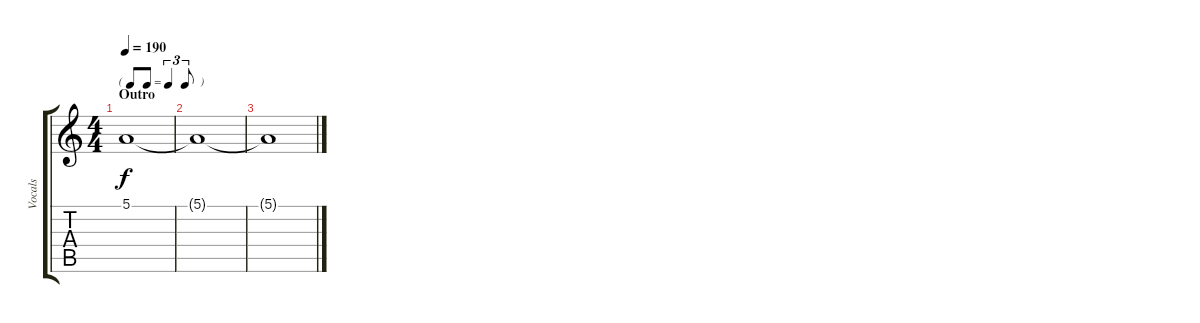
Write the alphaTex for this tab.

\track ("Vocals" "Vocals") {instrument bassoon}
\staff {score tabs}
\tuning (E4 B3 G3 D3 A2 E2) {hide}
\ts (4 4)
\tf triplet8th
\section ("" "Outro")
\tempo 190
\clef g2
\ks c
5.1.1{dy f} |
5.1{t}.1 |
5.1{t}.1
